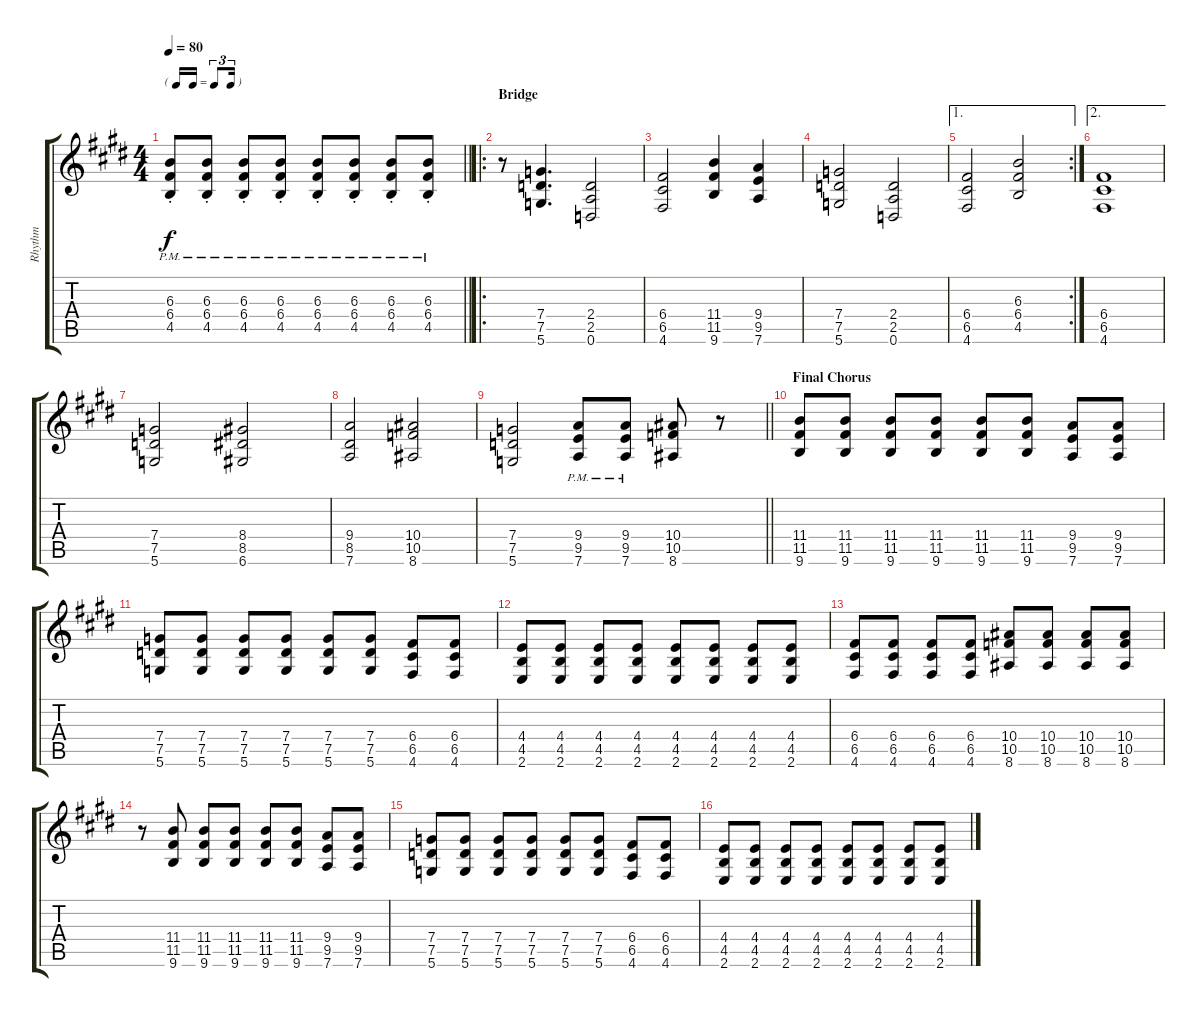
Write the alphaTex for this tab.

\track ("Rhythm" "Rhythm") {instrument overdrivenguitar}
\staff {score tabs}
\tuning (D4 A3 F3 C3 G2 D2) {hide}
\ts (4 4)
\tf triplet16th
\tempo 80
\clef g2
\barLineRight lightlight
\ks e
(6.3{pm st} 6.4{pm st} 4.5{pm st}).8{dy f} (6.3{pm st} 6.4{pm st} 4.5{pm st}).8 (6.3{pm st} 6.4{pm st} 4.5{pm st}).8 (6.3{pm st} 6.4{pm st} 4.5{pm st}).8 (6.3{pm st} 6.4{pm st} 4.5{pm st}).8 (6.3{pm st} 6.4{pm st} 4.5{pm st}).8 (6.3{pm st} 6.4{pm st} 4.5{pm st}).8 (6.3{pm st} 6.4{pm st} 4.5{pm st}).8 |
\ro
\section ("" "Bridge")
r.8 (7.4 7.5 5.6).4{d} (2.4 2.5 0.6).2 |
(6.4 6.5 4.6).2 (11.4 11.5 9.6).4 (9.4 9.5 7.6).4 |
(7.4 7.5 5.6).2 (2.4 2.5 0.6).2 |
\ae 1
\rc 2
(6.4 6.5 4.6).2 (6.3 6.4 4.5).2 |
\ae 2
(6.4 6.5 4.6).1 |
(7.4 7.5 5.6).2 (8.4 8.5 6.6).2 |
(9.4 8.5 7.6).2 (10.4 10.5 8.6).2 |
\barLineRight lightlight
(7.4 7.5 5.6).2 (9.4{pm} 9.5{pm} 7.6{pm}).8 (9.4{pm} 9.5{pm} 7.6{pm}).8 (10.4 10.5 8.6).8 r.8 |
\section ("" "Final Chorus")
(11.4 11.5 9.6).8 (11.4 11.5 9.6).8 (11.4 11.5 9.6).8 (11.4 11.5 9.6).8 (11.4 11.5 9.6).8 (11.4 11.5 9.6).8 (9.4 9.5 7.6).8 (9.4 9.5 7.6).8 |
(7.4 7.5 5.6).8 (7.4 7.5 5.6).8 (7.4 7.5 5.6).8 (7.4 7.5 5.6).8 (7.4 7.5 5.6).8 (7.4 7.5 5.6).8 (6.4 6.5 4.6).8 (6.4 6.5 4.6).8 |
(4.4 4.5 2.6).8 (4.4 4.5 2.6).8 (4.4 4.5 2.6).8 (4.4 4.5 2.6).8 (4.4 4.5 2.6).8 (4.4 4.5 2.6).8 (4.4 4.5 2.6).8 (4.4 4.5 2.6).8 |
(6.4 6.5 4.6).8 (6.4 6.5 4.6).8 (6.4 6.5 4.6).8 (6.4 6.5 4.6).8 (10.4 10.5 8.6).8 (10.4 10.5 8.6).8 (10.4 10.5 8.6).8 (10.4 10.5 8.6).8 |
r.8 (11.4 11.5 9.6).8 (11.4 11.5 9.6).8 (11.4 11.5 9.6).8 (11.4 11.5 9.6).8 (11.4 11.5 9.6).8 (9.4 9.5 7.6).8 (9.4 9.5 7.6).8 |
(7.4 7.5 5.6).8 (7.4 7.5 5.6).8 (7.4 7.5 5.6).8 (7.4 7.5 5.6).8 (7.4 7.5 5.6).8 (7.4 7.5 5.6).8 (6.4 6.5 4.6).8 (6.4 6.5 4.6).8 |
(4.4 4.5 2.6).8 (4.4 4.5 2.6).8 (4.4 4.5 2.6).8 (4.4 4.5 2.6).8 (4.4 4.5 2.6).8 (4.4 4.5 2.6).8 (4.4 4.5 2.6).8 (4.4 4.5 2.6).8
